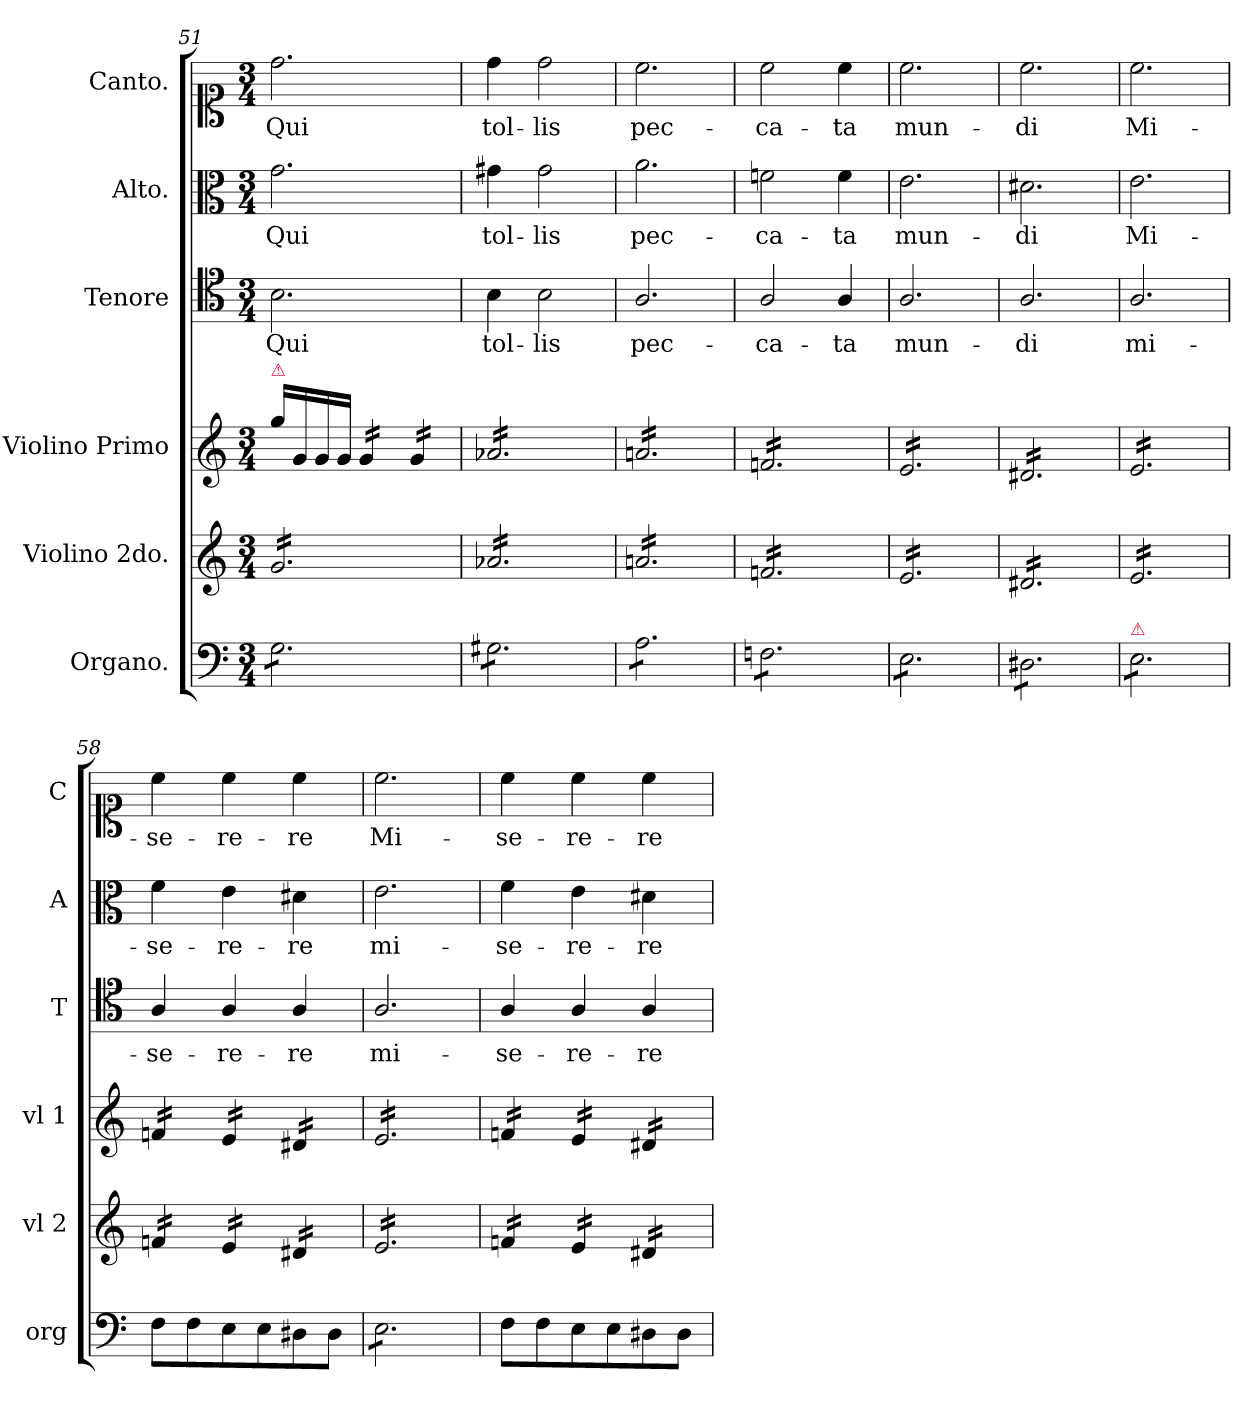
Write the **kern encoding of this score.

**kern	**kern	**kern	**kern	**text	**kern	**text	**kern	**text
*part6	*part5	*part4	*part3	*part3	*part2	*part2	*part1	*part1
*staff6	*staff5	*staff4	*staff3	*staff3	*staff2	*staff2	*staff1	*staff1
*I"Organo.	*I"Violino 2do.	*I"Violino Primo	*I"Tenore	*	*I"Alto.	*	*I"Canto.	*
*I'org	*I'vl 2	*I'vl 1	*I'T	*	*I'A	*	*I'C	*
*clefF4	*clefG2	*clefG2	*clefC4	*	*clefC3	*	*clefC1	*
*k[]	*k[]	*k[]	*k[]	*	*k[]	*	*k[]	*
*C:	*C:	*C:	*C:	*	*C:	*	*C:	*
*M3/4	*M3/4	*M3/4	*M3/4	*	*M3/4	*	*M3/4	*
=51	=51	=51	=51	=51	=51	=51	=51	=51
!	!	!LO:TX:a:color=crimson:t=⚠	!	!	!	!	!	!
!	!LO:TX:a:i:t=Tutti	!	!	!	!	!	!	!
!LO:TX:a:i:t=Tutti	!	!	!	!	!	!	!	!
*tremolo	*	*	*	*	*	*	*	*
*	*tremolo	*	*	*	*	*	*	*
8G\L	16g/LL	16gg\LL	2.B\	Qui	2.g\	Qui	2.dd\	Qui
.	16g/	16g/	.	.	.	.	.	.
8G\	16g/	16g/	.	.	.	.	.	.
.	16g/	16g/JJ	.	.	.	.	.	.
*	*	*tremolo	*	*	*	*	*	*
8G\	16g/	16g/LL	.	.	.	.	.	.
.	16g/	16g/	.	.	.	.	.	.
8G\	16g/	16g/	.	.	.	.	.	.
.	16g/	16g/JJ	.	.	.	.	.	.
8G\	16g/	16g/LL	.	.	.	.	.	.
.	16g/	16g/	.	.	.	.	.	.
8G\J	16g/	16g/	.	.	.	.	.	.
.	16g/JJ	16g/JJ	.	.	.	.	.	.
=52	=52	=52	=52	=52	=52	=52	=52	=52
8G#X\L	16a-X/LL	16a-X/LL	4B\	tol-	4g#X\	tol-	4dd\	tol-
.	16a-X/	16a-X/	.	.	.	.	.	.
8G#X\	16a-X/	16a-X/	.	.	.	.	.	.
.	16a-X/	16a-X/	.	.	.	.	.	.
8G#X\	16a-X/	16a-X/	2B\	-lis	2g#\	-lis	2dd\	-lis
.	16a-X/	16a-X/	.	.	.	.	.	.
8G#X\	16a-X/	16a-X/	.	.	.	.	.	.
.	16a-X/	16a-X/	.	.	.	.	.	.
8G#X\	16a-X/	16a-X/	.	.	.	.	.	.
.	16a-X/	16a-X/	.	.	.	.	.	.
8G#X\J	16a-X/	16a-X/	.	.	.	.	.	.
.	16a-X/JJ	16a-X/JJ	.	.	.	.	.	.
=53	=53	=53	=53	=53	=53	=53	=53	=53
8A\L	16an/LL	16an/LL	2.A/	pec-	2.a\	pec-	2.cc\	pec-
.	16an/	16an/	.	.	.	.	.	.
8A\	16an/	16an/	.	.	.	.	.	.
.	16an/	16an/	.	.	.	.	.	.
8A\	16an/	16an/	.	.	.	.	.	.
.	16an/	16an/	.	.	.	.	.	.
8A\	16an/	16an/	.	.	.	.	.	.
.	16an/	16an/	.	.	.	.	.	.
8A\	16an/	16an/	.	.	.	.	.	.
.	16an/	16an/	.	.	.	.	.	.
8A\J	16an/	16an/	.	.	.	.	.	.
.	16an/JJ	16an/JJ	.	.	.	.	.	.
=54	=54	=54	=54	=54	=54	=54	=54	=54
8Fn\L	16fn/LL	16fn/LL	2A/	-ca-	2fn\	-ca-	2cc\	-ca-
.	16fn/	16fn/	.	.	.	.	.	.
8Fn\	16fn/	16fn/	.	.	.	.	.	.
.	16fn/	16fn/	.	.	.	.	.	.
8Fn\	16fn/	16fn/	.	.	.	.	.	.
.	16fn/	16fn/	.	.	.	.	.	.
8Fn\	16fn/	16fn/	.	.	.	.	.	.
.	16fn/	16fn/	.	.	.	.	.	.
8Fn\	16fn/	16fn/	4A/	-ta	4f\	-ta	4cc\	-ta
.	16fn/	16fn/	.	.	.	.	.	.
8Fn\J	16fn/	16fn/	.	.	.	.	.	.
.	16fn/JJ	16fn/JJ	.	.	.	.	.	.
=55	=55	=55	=55	=55	=55	=55	=55	=55
8E\L	16e/LL	16e/LL	2.A/	mun-	2.e\	mun-	2.cc\	mun-
.	16e/	16e/	.	.	.	.	.	.
8E\	16e/	16e/	.	.	.	.	.	.
.	16e/	16e/	.	.	.	.	.	.
8E\	16e/	16e/	.	.	.	.	.	.
.	16e/	16e/	.	.	.	.	.	.
8E\	16e/	16e/	.	.	.	.	.	.
.	16e/	16e/	.	.	.	.	.	.
8E\	16e/	16e/	.	.	.	.	.	.
.	16e/	16e/	.	.	.	.	.	.
8E\J	16e/	16e/	.	.	.	.	.	.
.	16e/JJ	16e/JJ	.	.	.	.	.	.
=56	=56	=56	=56	=56	=56	=56	=56	=56
8D#X\L	16d#X/LL	16d#X/LL	2.A/	-di	2.d#X\	-di	2.cc\	-di
.	16d#X/	16d#X/	.	.	.	.	.	.
8D#X\	16d#X/	16d#X/	.	.	.	.	.	.
.	16d#X/	16d#X/	.	.	.	.	.	.
8D#X\	16d#X/	16d#X/	.	.	.	.	.	.
.	16d#X/	16d#X/	.	.	.	.	.	.
8D#X\	16d#X/	16d#X/	.	.	.	.	.	.
.	16d#X/	16d#X/	.	.	.	.	.	.
8D#X\	16d#X/	16d#X/	.	.	.	.	.	.
.	16d#X/	16d#X/	.	.	.	.	.	.
8D#X\J	16d#X/	16d#X/	.	.	.	.	.	.
.	16d#X/JJ	16d#X/JJ	.	.	.	.	.	.
=57	=57	=57	=57	=57	=57	=57	=57	=57
!LO:TX:a:color=crimson:t=⚠	!	!	!	!	!	!	!	!
8E\L	16e/LL	16e/LL	2.A/	mi-	2.e\	Mi-	2.cc\	Mi-
.	16e/	16e/	.	.	.	.	.	.
8E\	16e/	16e/	.	.	.	.	.	.
.	16e/	16e/	.	.	.	.	.	.
8E\	16e/	16e/	.	.	.	.	.	.
.	16e/	16e/	.	.	.	.	.	.
8E\	16e/	16e/	.	.	.	.	.	.
.	16e/	16e/	.	.	.	.	.	.
8E\	16e/	16e/	.	.	.	.	.	.
.	16e/	16e/	.	.	.	.	.	.
8E\J	16e/	16e/	.	.	.	.	.	.
*Xtremolo	*	*	*	*	*	*	*	*
.	16e/JJ	16e/JJ	.	.	.	.	.	.
=58	=58	=58	=58	=58	=58	=58	=58	=58
8F\L	16fn/LL	16fn/LL	4A/	-se-	4f\	-se-	4cc\	-se-
.	16fn/	16fn/	.	.	.	.	.	.
8F\	16fn/	16fn/	.	.	.	.	.	.
.	16fn/JJ	16fn/JJ	.	.	.	.	.	.
8E\	16e/LL	16e/LL	4A/	-re-	4e\	-re-	4cc\	-re-
.	16e/	16e/	.	.	.	.	.	.
8E\	16e/	16e/	.	.	.	.	.	.
.	16e/JJ	16e/JJ	.	.	.	.	.	.
8D#X\	16d#X/LL	16d#X/LL	4A/	-re	4d#X\	-re	4cc\	-re
.	16d#X/	16d#X/	.	.	.	.	.	.
8D#\J	16d#X/	16d#X/	.	.	.	.	.	.
.	16d#X/JJ	16d#X/JJ	.	.	.	.	.	.
=59	=59	=59	=59	=59	=59	=59	=59	=59
*tremolo	*	*	*	*	*	*	*	*
8E\L	16e/LL	16e/LL	2.A/	mi-	2.e\	mi-	2.cc\	Mi-
.	16e/	16e/	.	.	.	.	.	.
8E\	16e/	16e/	.	.	.	.	.	.
.	16e/	16e/	.	.	.	.	.	.
8E\	16e/	16e/	.	.	.	.	.	.
.	16e/	16e/	.	.	.	.	.	.
8E\	16e/	16e/	.	.	.	.	.	.
.	16e/	16e/	.	.	.	.	.	.
8E\	16e/	16e/	.	.	.	.	.	.
.	16e/	16e/	.	.	.	.	.	.
8E\J	16e/	16e/	.	.	.	.	.	.
*Xtremolo	*	*	*	*	*	*	*	*
.	16e/JJ	16e/JJ	.	.	.	.	.	.
=60	=60	=60	=60	=60	=60	=60	=60	=60
8F\L	16fn/LL	16fn/LL	4A/	-se-	4f\	-se-	4cc\	-se-
.	16fn/	16fn/	.	.	.	.	.	.
8F\	16fn/	16fn/	.	.	.	.	.	.
.	16fn/JJ	16fn/JJ	.	.	.	.	.	.
8E\	16e/LL	16e/LL	4A/	-re-	4e\	-re-	4cc\	-re-
.	16e/	16e/	.	.	.	.	.	.
8E\	16e/	16e/	.	.	.	.	.	.
.	16e/JJ	16e/JJ	.	.	.	.	.	.
8D#X\	16d#X/LL	16d#X/LL	4A/	-re	4d#X\	-re	4cc\	-re
.	16d#X/	16d#X/	.	.	.	.	.	.
8D#\J	16d#X/	16d#X/	.	.	.	.	.	.
.	16d#X/JJ	16d#X/JJ	.	.	.	.	.	.
*	*	*Xtremolo	*	*	*	*	*	*
*	*Xtremolo	*	*	*	*	*	*	*
=	=	=	=	=	=	=	=	=
*-	*-	*-	*-	*-	*-	*-	*-	*-
